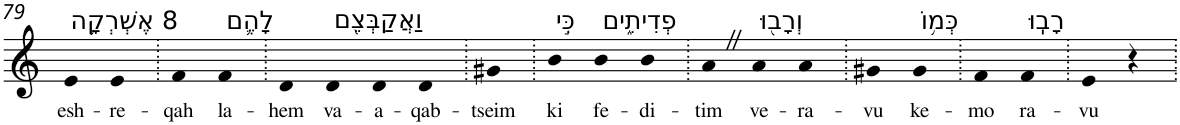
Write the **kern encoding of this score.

**kern	**text
*part1	*part1
*staff1	*staff1
*I"Piano	*
*I'Pno	*
!!LO:PB:g=z
*clefG2	*
*k[]	*
=79	=79
!LO:TX:a:t=8 אֶשְׁרְקָ֥ה	!
!	!LO:LY:b
4e	esh-
!	!LO:LY:b
4e	-re-
=80.	=80.
!	!LO:LY:b
4f	-qah
!LO:TX:a:t=לָהֶ֛ם	!
!	!LO:LY:b
4f	la-
=81.	=81.
!	!LO:LY:b
4d	-hem
!LO:TX:a:t=וַאֲקַבְּצֵ֖ם	!
!	!LO:LY:b
4d	va-
!	!LO:LY:b
4d	-a-
!	!LO:LY:b
4d	-qab-
=82.	=82.
!	!LO:LY:b
4g#X	-tseim
=83.	=83.
!LO:TX:a:t=כִּ֣י	!
!	!LO:LY:b
4b	ki
!LO:TX:a:t=פְדִיתִ֑ים	!
!	!LO:LY:b
4b	fe-
!	!LO:LY:b
4b	-di-
=84.	=84.
!	!LO:LY:b
4aZ	-tim
!LO:TX:a:t=וְרָב֖וּ	!
!	!LO:LY:b
4a	ve-
!	!LO:LY:b
4a	-ra-
=85.	=85.
!	!LO:LY:b
4g#X	-vu
!LO:TX:a:t=כְּמ֥וֹ	!
!	!LO:LY:b
4g#	ke-
=86.	=86.
!	!LO:LY:b
4f	-mo
!LO:TX:a:t=רָבֽוּ	!
!	!LO:LY:b
4f	ra-
=87.	=87.
!	!LO:LY:b
4e	-vu
4r	.
=.	=.
*-	*-
